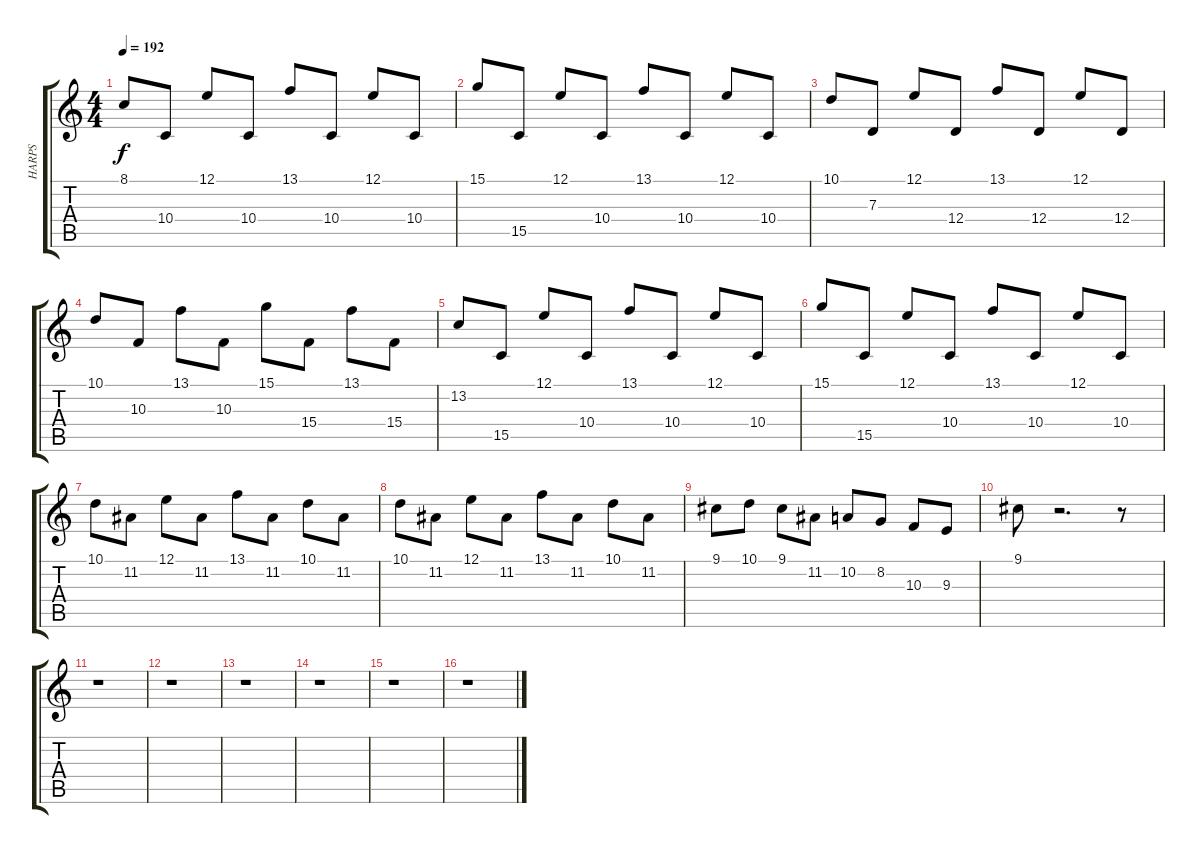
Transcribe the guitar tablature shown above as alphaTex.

\track ("     HARPSICHORD" "     HARPS") {instrument harpsichord}
\staff {score tabs}
\tuning (E4 B3 G3 D3 A2 E2) {hide}
\ts (4 4)
\tempo 192
\clef g2
\ks c
8.1.8{dy f} 10.4.8 12.1.8 10.4.8 13.1.8 10.4.8 12.1.8 10.4.8 |
15.1.8 15.5.8 12.1.8 10.4.8 13.1.8 10.4.8 12.1.8 10.4.8 |
10.1.8 7.3.8 12.1.8 12.4.8 13.1.8 12.4.8 12.1.8 12.4.8 |
10.1.8 10.3.8 13.1.8 10.3.8 15.1.8 15.4.8 13.1.8 15.4.8 |
13.2.8 15.5.8 12.1.8 10.4.8 13.1.8 10.4.8 12.1.8 10.4.8 |
15.1.8 15.5.8 12.1.8 10.4.8 13.1.8 10.4.8 12.1.8 10.4.8 |
10.1.8 11.2.8 12.1.8 11.2.8 13.1.8 11.2.8 10.1.8 11.2.8 |
10.1.8 11.2.8 12.1.8 11.2.8 13.1.8 11.2.8 10.1.8 11.2.8 |
9.1.8 10.1.8 9.1.8 11.2.8 10.2.8 8.2.8 10.3.8 9.3.8 |
9.1.8 r.2{d} r.8 |
r.1 |
r.1 |
r.1 |
r.1 |
r.1 |
r.1
